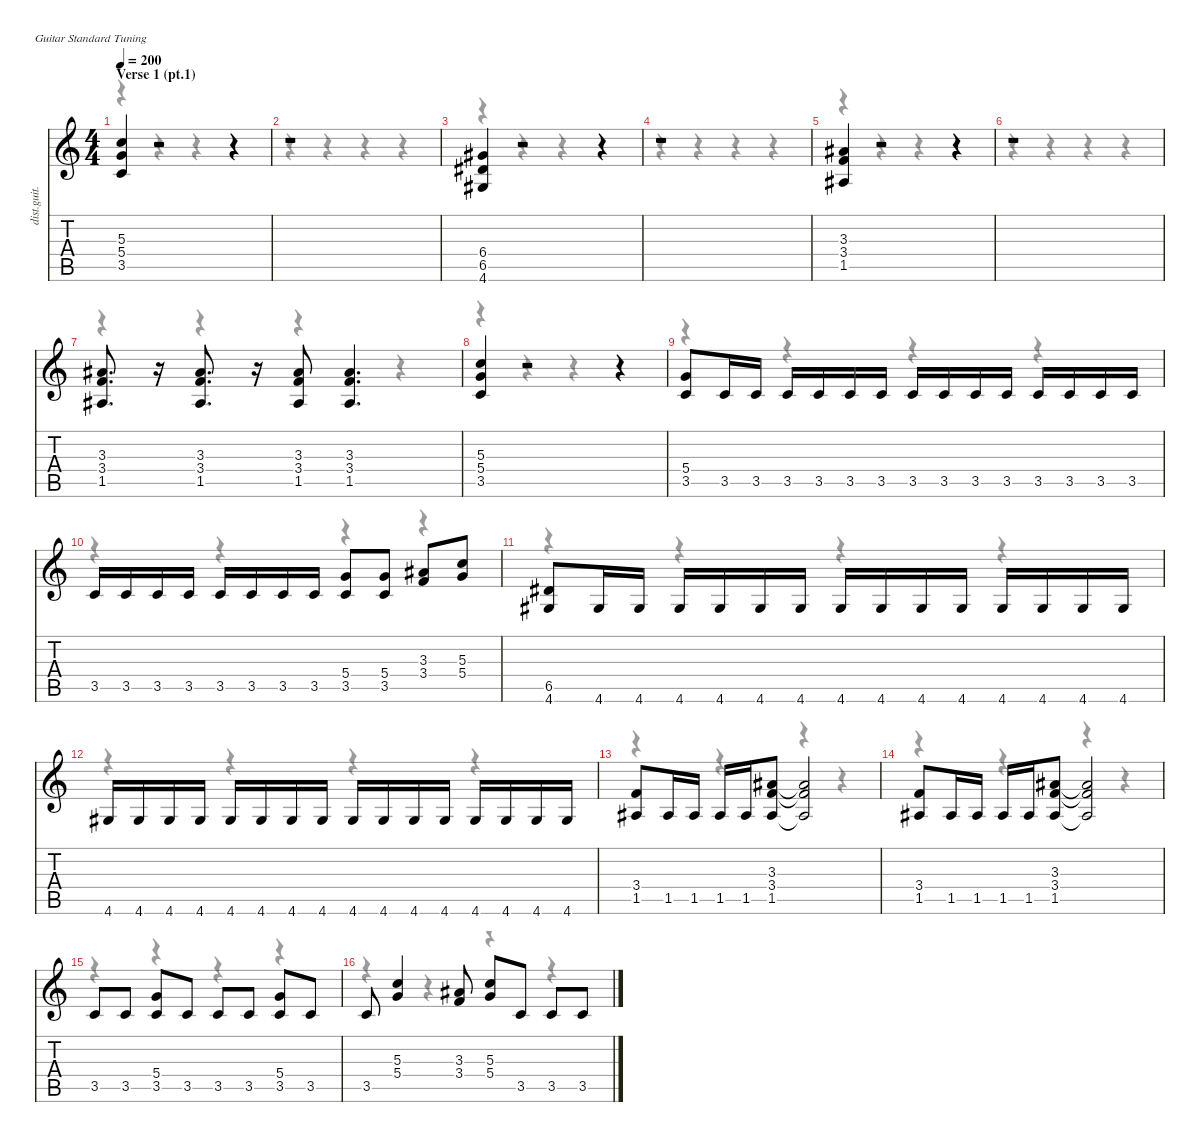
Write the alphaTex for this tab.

\defaultSystemsLayout 4
\hideDynamics
\bracketExtendMode nobrackets
\otherSystemsTrackNameOrientation horizontal
\track ("Sam Totman (Rythm Guitar)" "dist.guit.") {instrument distortionguitar}
\staff {score tabs}
\tuning (E4 B3 G3 D3 A2 E2)
\voice
\ts (4 4)
\section ("" "Verse 1 (pt.1)")
\tempo 200
\clef g2
\ks c
(5.3 5.4 3.5).4{dy f} r.2 r.4 |
r.1 |
(6.4{acc #} 6.5{acc #} 4.6{acc #}).4 r.2 r.4 |
r.1 |
(3.3{acc #} 3.4 1.5{acc #}).4 r.2 r.4 |
r.1 |
(3.3{acc #} 3.4 1.5{acc #}).8{d} r.16 (3.3{acc #} 3.4 1.5{acc #}).8{d} r.16 (3.3{acc #} 3.4 1.5{acc #}).8 (3.3{acc #} 3.4 1.5{acc #}).4{d} |
(5.3 5.4 3.5).4 r.2 r.4 |
(5.4 3.5).8 3.5.16 3.5.16 3.5.16 3.5.16 3.5.16 3.5.16 3.5.16 3.5.16 3.5.16 3.5.16 3.5.16 3.5.16 3.5.16 3.5.16 |
3.5.16 3.5.16 3.5.16 3.5.16 3.5.16 3.5.16 3.5.16 3.5.16 (5.4 3.5).8 (5.4 3.5).8 (3.3{acc #} 3.4).8 (5.3 5.4).8 |
(6.5{acc #} 4.6{acc #}).8 4.6{acc #}.16 4.6{acc #}.16 4.6{acc #}.16 4.6{acc #}.16 4.6{acc #}.16 4.6{acc #}.16 4.6{acc #}.16 4.6{acc #}.16 4.6{acc #}.16 4.6{acc #}.16 4.6{acc #}.16 4.6{acc #}.16 4.6{acc #}.16 4.6{acc #}.16 |
4.6{acc #}.16 4.6{acc #}.16 4.6{acc #}.16 4.6{acc #}.16 4.6{acc #}.16 4.6{acc #}.16 4.6{acc #}.16 4.6{acc #}.16 4.6{acc #}.16 4.6{acc #}.16 4.6{acc #}.16 4.6{acc #}.16 4.6{acc #}.16 4.6{acc #}.16 4.6{acc #}.16 4.6{acc #}.16 |
(3.4 1.5{acc #}).8 1.5{acc #}.16 1.5{acc #}.16 1.5{acc #}.16 1.5{acc #}.16 (3.3{acc #} 3.4 1.5{acc #}).8 (3.3{t acc #} 3.4{t} 1.5{t acc #}).2 |
(3.4 1.5{acc #}).8 1.5{acc #}.16 1.5{acc #}.16 1.5{acc #}.16 1.5{acc #}.16 (3.3{acc #} 3.4 1.5{acc #}).8 (3.3{t acc #} 3.4{t} 1.5{t acc #}).2 |
3.5.8 3.5.8 (5.4 3.5).8 3.5.8 3.5.8 3.5.8 (5.4 3.5).8 3.5.8 |
3.5.8 (5.3 5.4).4 (3.3{acc #} 3.4).8 (5.3 5.4).8 3.5.8 3.5.8 3.5.8
\voice
\clef g2
\ottava regular
\simile none
\ks c
r.4{dy mf} r.4 r.4 r.4 |
r.4 r.4 r.4 r.4 |
r.4 r.4 r.4 r.4 |
r.4 r.4 r.4 r.4 |
r.4 r.4 r.4 r.4 |
r.4 r.4 r.4 r.4 |
r.4 r.4 r.4 r.4 |
r.4 r.4 r.4 r.4 |
r.4 r.4 r.4 r.4 |
r.4 r.4 r.4 r.4 |
r.4 r.4 r.4 r.4 |
r.4 r.4 r.4 r.4 |
r.4 r.4 r.4 r.4 |
r.4 r.4 r.4 r.4 |
r.4 r.4 r.4 r.4 |
r.4 r.4 r.4 r.4
